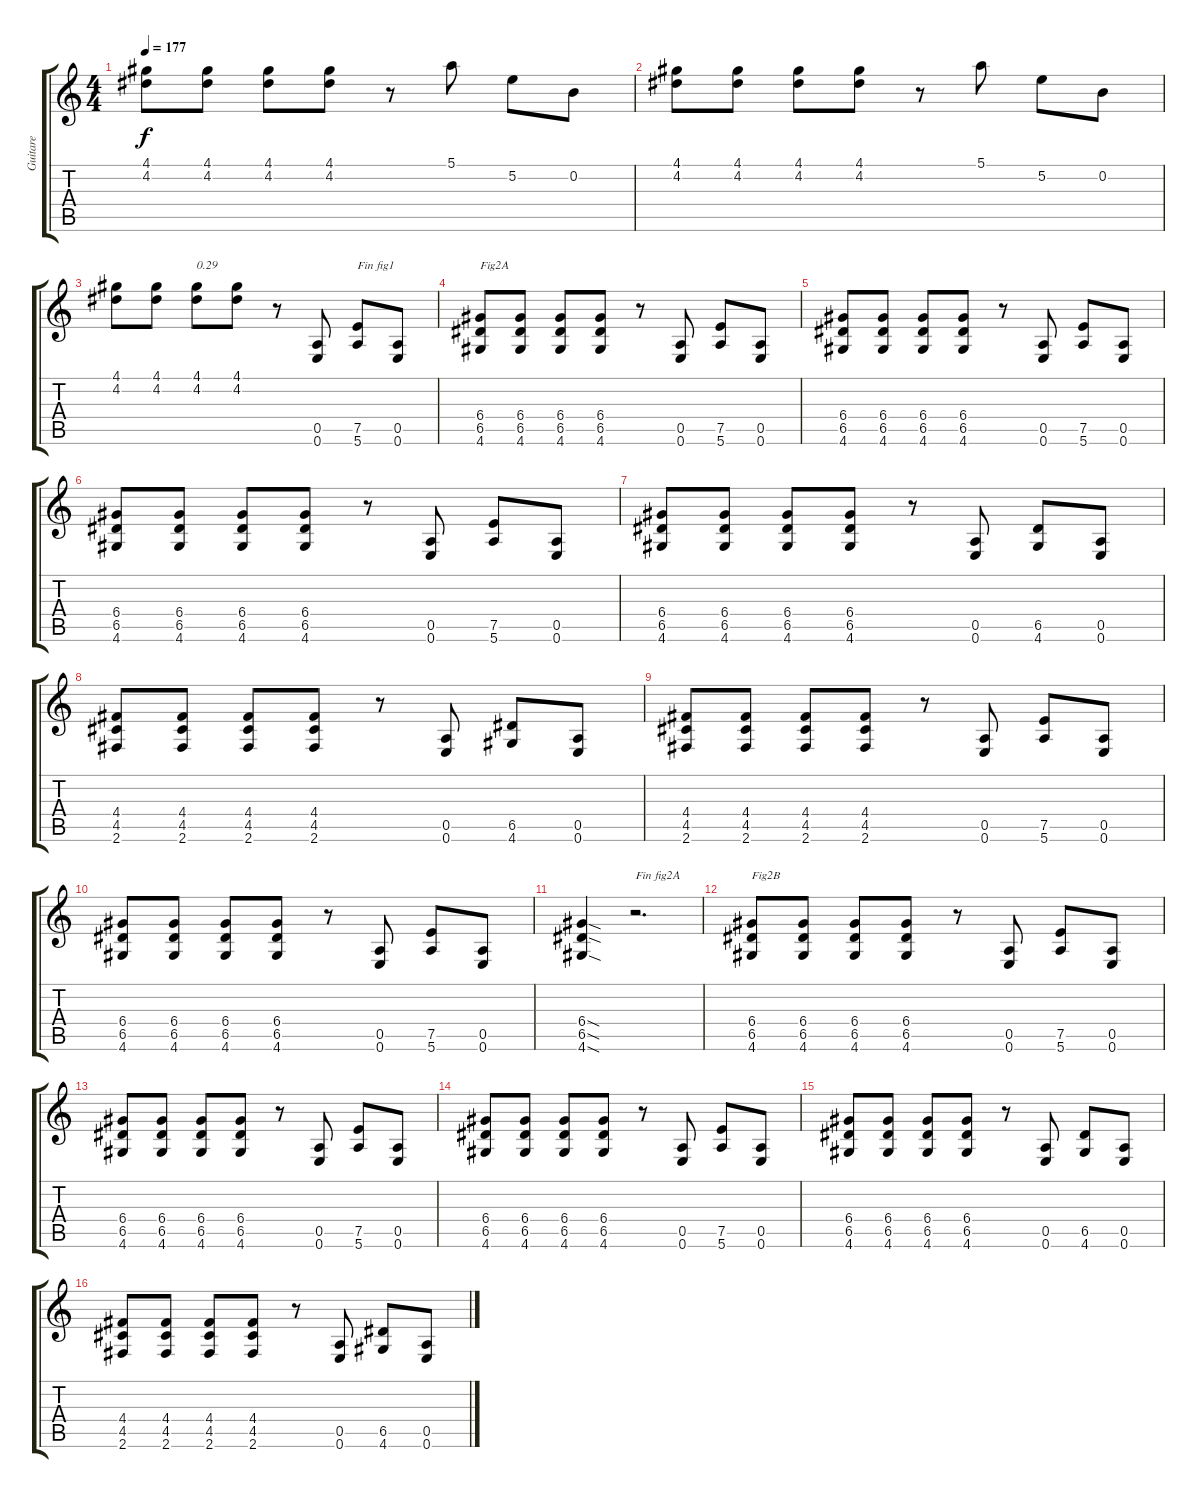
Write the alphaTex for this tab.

\track ("Guitare" "Guitare") {instrument overdrivenguitar}
\staff {score tabs}
\tuning (E4 B3 G3 D3 A2 E2) {hide}
\ts (4 4)
\tempo 177
\clef g2
\ks c
(4.1 4.2).8{dy f} (4.1 4.2).8 (4.1 4.2).8 (4.1 4.2).8 r.8 5.1.8 5.2.8 0.2.8 |
(4.1 4.2).8 (4.1 4.2).8 (4.1 4.2).8 (4.1 4.2).8 r.8 5.1.8 5.2.8 0.2.8 |
(4.1 4.2).8 (4.1 4.2).8 (4.1 4.2).8{txt "0.29"} (4.1 4.2).8 r.8 (0.5 0.6).8 (7.5 5.6).8{txt "Fin fig1"} (0.5 0.6).8 |
(6.4 6.5 4.6).8{txt "Fig2A"} (6.4 6.5 4.6).8 (6.4 6.5 4.6).8 (6.4 6.5 4.6).8 r.8 (0.5 0.6).8 (7.5 5.6).8 (0.5 0.6).8 |
(6.4 6.5 4.6).8 (6.4 6.5 4.6).8 (6.4 6.5 4.6).8 (6.4 6.5 4.6).8 r.8 (0.5 0.6).8 (7.5 5.6).8 (0.5 0.6).8 |
(6.4 6.5 4.6).8 (6.4 6.5 4.6).8 (6.4 6.5 4.6).8 (6.4 6.5 4.6).8 r.8 (0.5 0.6).8 (7.5 5.6).8 (0.5 0.6).8 |
(6.4 6.5 4.6).8 (6.4 6.5 4.6).8 (6.4 6.5 4.6).8 (6.4 6.5 4.6).8 r.8 (0.5 0.6).8 (6.5 4.6).8 (0.5 0.6).8 |
(4.4 4.5 2.6).8 (4.4 4.5 2.6).8 (4.4 4.5 2.6).8 (4.4 4.5 2.6).8 r.8 (0.5 0.6).8 (6.5 4.6).8 (0.5 0.6).8 |
(4.4 4.5 2.6).8 (4.4 4.5 2.6).8 (4.4 4.5 2.6).8 (4.4 4.5 2.6).8 r.8 (0.5 0.6).8 (7.5 5.6).8 (0.5 0.6).8 |
(6.4 6.5 4.6).8 (6.4 6.5 4.6).8 (6.4 6.5 4.6).8 (6.4 6.5 4.6).8 r.8 (0.5 0.6).8 (7.5 5.6).8 (0.5 0.6).8 |
(6.4{sod} 6.5{sod} 4.6{sod}).4 r.2{d txt "Fin fig2A"} |
(6.4 6.5 4.6).8{txt "Fig2B"} (6.4 6.5 4.6).8 (6.4 6.5 4.6).8 (6.4 6.5 4.6).8 r.8 (0.5 0.6).8 (7.5 5.6).8 (0.5 0.6).8 |
(6.4 6.5 4.6).8 (6.4 6.5 4.6).8 (6.4 6.5 4.6).8 (6.4 6.5 4.6).8 r.8 (0.5 0.6).8 (7.5 5.6).8 (0.5 0.6).8 |
(6.4 6.5 4.6).8 (6.4 6.5 4.6).8 (6.4 6.5 4.6).8 (6.4 6.5 4.6).8 r.8 (0.5 0.6).8 (7.5 5.6).8 (0.5 0.6).8 |
(6.4 6.5 4.6).8 (6.4 6.5 4.6).8 (6.4 6.5 4.6).8 (6.4 6.5 4.6).8 r.8 (0.5 0.6).8 (6.5 4.6).8 (0.5 0.6).8 |
(4.4 4.5 2.6).8 (4.4 4.5 2.6).8 (4.4 4.5 2.6).8 (4.4 4.5 2.6).8 r.8 (0.5 0.6).8 (6.5 4.6).8 (0.5 0.6).8
